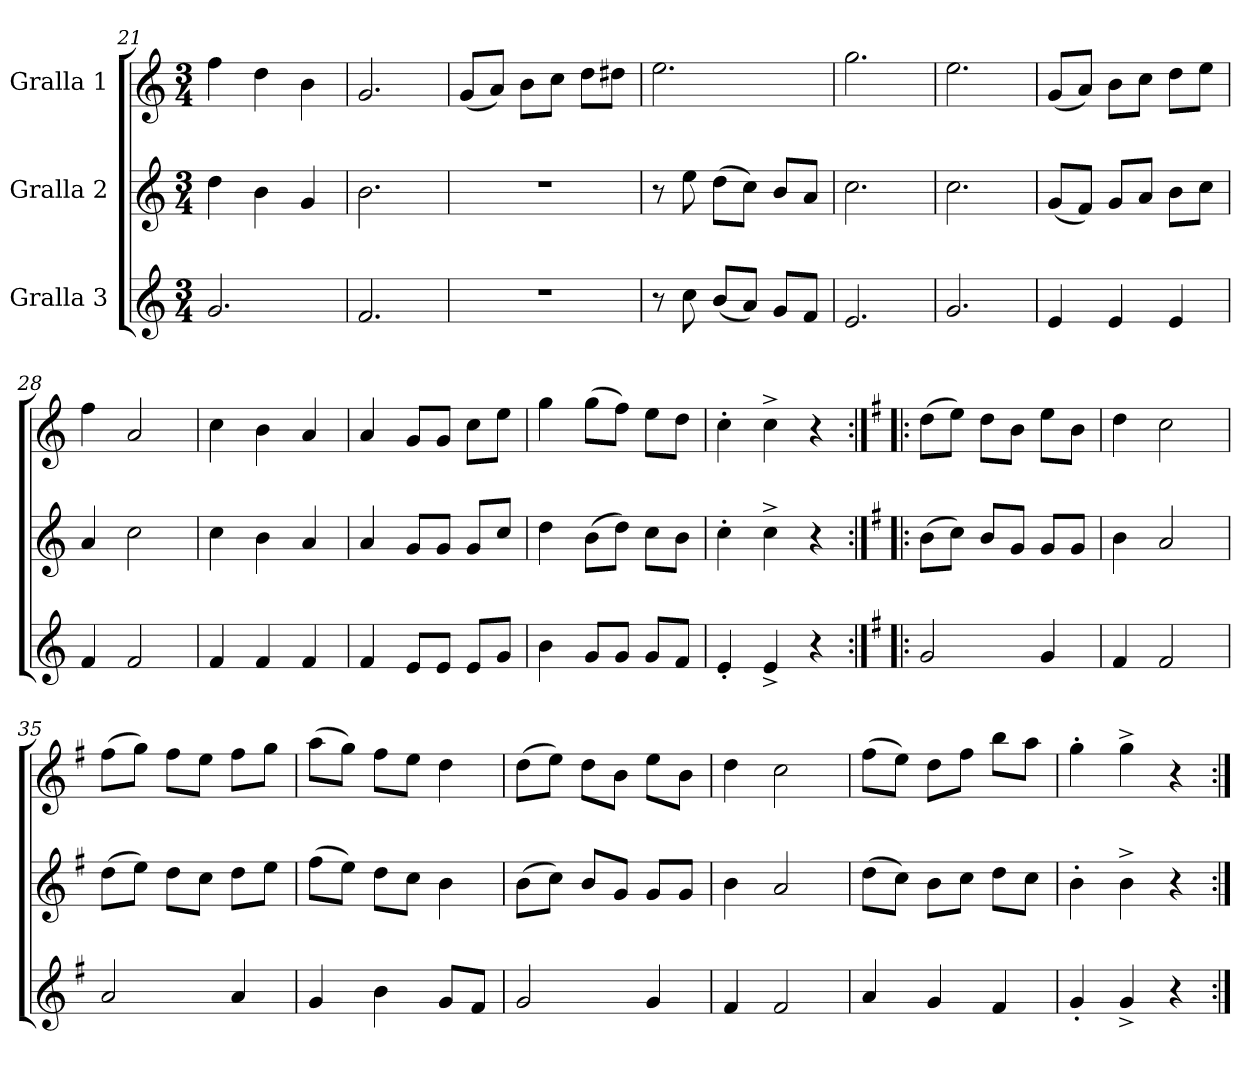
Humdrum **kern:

**kern	**kern	**kern
*part3	*part2	*part1
*staff3	*staff2	*staff1
*I"Gralla 3	*I"Gralla 2	*I"Gralla 1
!!LO:LB:g=z
*clefG2	*clefG2	*clefG2
*k[]	*k[]	*k[]
*M3/4	*M3/4	*M3/4
=21	=21	=21
2.g/	4dd\	4ff\
.	4b\	4dd\
.	4g/	4b\
=22	=22	=22
2.f/	2.b\	2.g/
=23	=23	=23
2.r	2.r	(<8g/L
.	.	8a/J)
.	.	8b\L
.	.	8cc\J
.	.	8dd\L
.	.	8dd#X\J
=24	=24	=24
8r	8r	2.ee\
8cc\	8ee\	.
(<8b/L	(>8dd\L	.
8a/J)	8cc\J)	.
8g/L	8b/L	.
8f/J	8a/J	.
=25	=25	=25
2.e/	2.cc\	2.gg\
=26	=26	=26
2.g/	2.cc\	2.ee\
=27	=27	=27
4e/	(<8g/L	(<8g/L
.	8f/J)	8a/J)
4e/	8g/L	8b\L
.	8a/J	8cc\J
4e/	8b\L	8dd\L
.	8cc\J	8ee\J
=28	=28	=28
4f/	4a/	4ff\
2f/	2cc\	2a/
=29	=29	=29
4f/	4cc\	4cc\
4f/	4b\	4b\
4f/	4a/	4a/
=30	=30	=30
4f/	4a/	4a/
8e/L	8g/L	8g/L
8e/J	8g/J	8g/J
8e/L	8g/L	8cc\L
8g/J	8cc/J	8ee\J
=31	=31	=31
4b\	4dd\	4gg\
8g/L	(>8b\L	(>8gg\L
8g/J	8dd\J)	8ff\J)
8g/L	8cc\L	8ee\L
8f/J	8b\J	8dd\J
!!LO:LB:g=z
=32	=32	=32
4e'/	4cc'\	4cc'\
4e^/	4cc^\	4cc^\
4r	4r	4r
=33:|!|:	=33:|!|:	=33:|!|:
*k[f#]	*k[f#]	*k[f#]
*G:	*G:	*G:
2g/	(>8b\L	(>8dd\L
.	8cc\J)	8ee\J)
.	8b/L	8dd\L
.	8g/J	8b\J
4g/	8g/L	8ee\L
.	8g/J	8b\J
=34	=34	=34
4f#/	4b\	4dd\
2f#/	2a/	2cc\
=35	=35	=35
2a/	(>8dd\L	(>8ff#\L
.	8ee\J)	8gg\J)
.	8dd\L	8ff#\L
.	8cc\J	8ee\J
4a/	8dd\L	8ff#\L
.	8ee\J	8gg\J
=36	=36	=36
4g/	(>8ff#\L	(>8aa\L
.	8ee\J)	8gg\J)
4b\	8dd\L	8ff#\L
.	8cc\J	8ee\J
8g/L	4b\	4dd\
8f#/J	.	.
=37	=37	=37
2g/	(>8b\L	(>8dd\L
.	8cc\J)	8ee\J)
.	8b/L	8dd\L
.	8g/J	8b\J
4g/	8g/L	8ee\L
.	8g/J	8b\J
=38	=38	=38
4f#/	4b\	4dd\
2f#/	2a/	2cc\
=39	=39	=39
4a/	(>8dd\L	(>8ff#\L
.	8cc\J)	8ee\J)
4g/	8b\L	8dd\L
.	8cc\J	8ff#\J
4f#/	8dd\L	8bb\L
.	8cc\J	8aa\J
=40	=40	=40
4g'/	4b'\	4gg'\
4g^/	4b^\	4gg^\
4r	4r	4r
=:|!	=:|!	=:|!
*-	*-	*-
